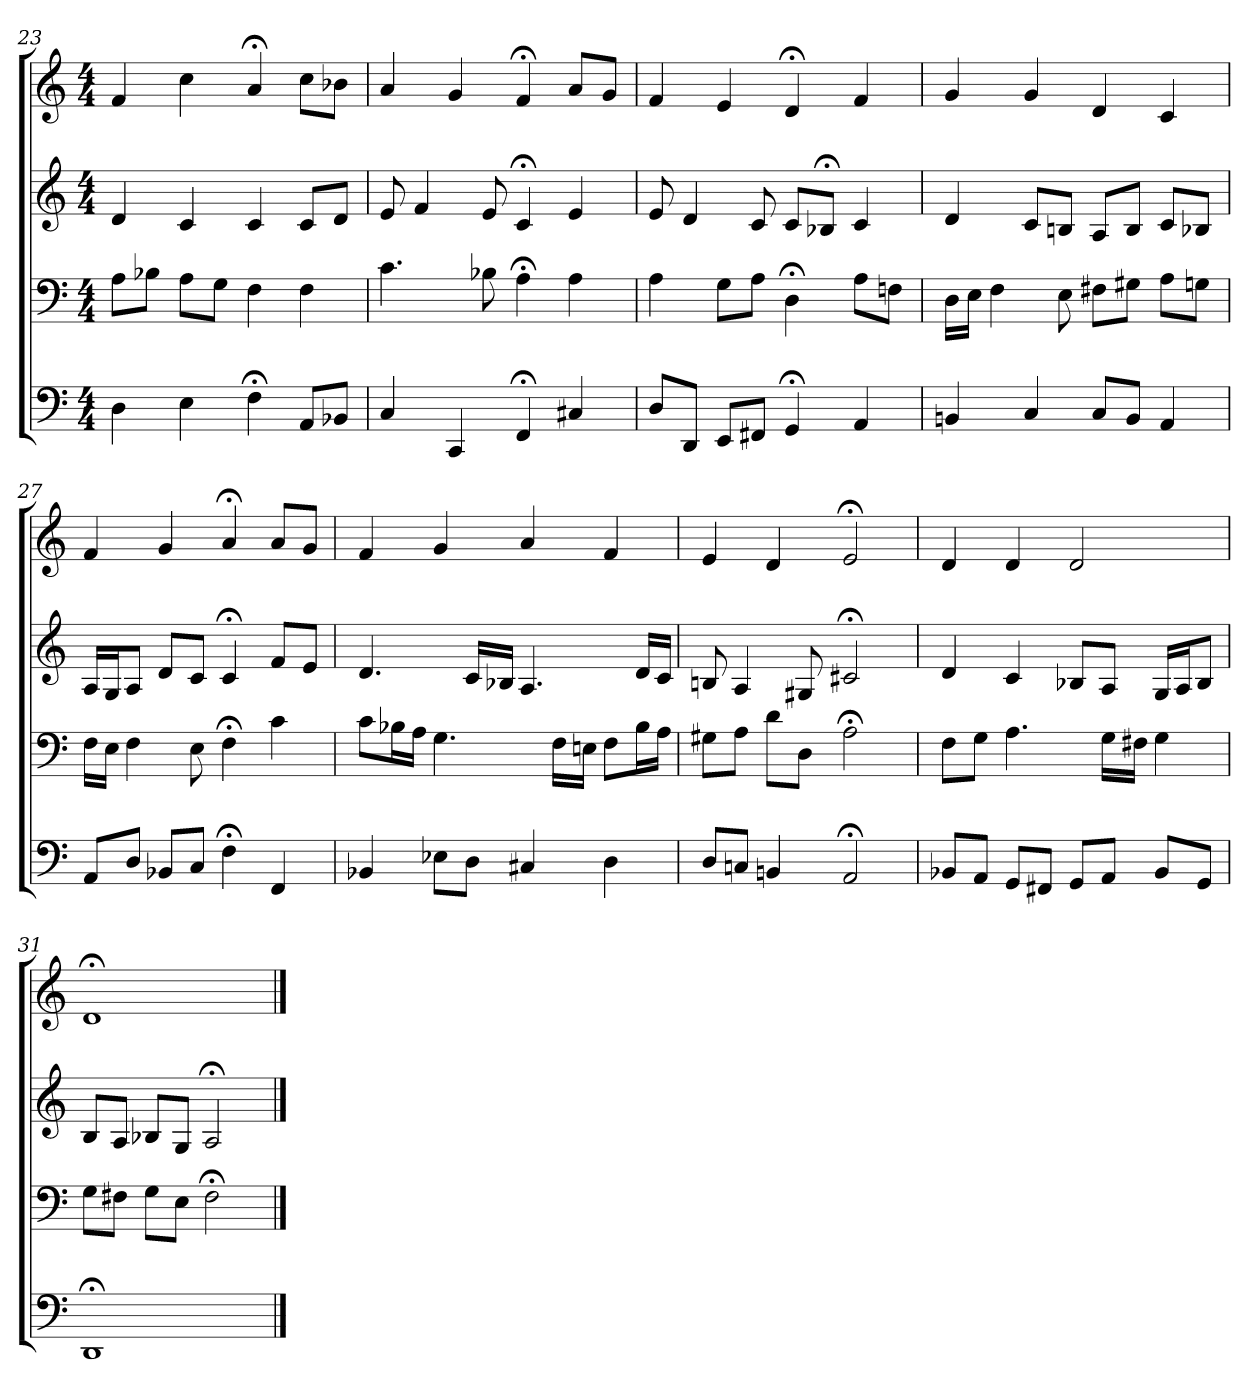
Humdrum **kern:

**kern	**kern	**kern	**kern
*part4	*part3	*part2	*part1
*staff4	*staff3	*staff2	*staff1
*clefF4	*clefF4	*clefG2	*clefG2
*M4/4	*M4/4	*M4/4	*M4/4
=23	=23	=23	=23
4D	8A\L	4d	4f
.	8B-X\J	.	.
4E	8A\L	4c	4cc
.	8G\J	.	.
4F;<	4F	4c	4a;<
8AA/L	4F	8c/L	8cc\L
8BB-X/J	.	8d/J	8b-X\J
=24	=24	=24	=24
4C	4.c	8e	4a
.	.	4f	.
4CC	.	.	4g
.	8B-X	8e	.
4FF;<	4A;<	4c;<	4f;<
4C#X	4A	4e	8a/L
.	.	.	8g/J
=25	=25	=25	=25
8D/L	4A	8e	4f
8DD/J	.	4d	.
8EE/L	8G\L	.	4e
8FF#X/J	8A\J	8c	.
4GG;<	4D;<	8c/L	4d;<
.	.	8B-X;</J	.
4AA	8A\L	4c	4f
.	8Fn\J	.	.
=26	=26	=26	=26
4BBn	16D\LL	4d	4g
.	16E\JJ	.	.
.	4F	.	.
4C	.	8c/L	4g
.	8E	8Bn/J	.
8C/L	8F#X\L	8A/L	4d
8BB/J	8G#X\J	8B/J	.
4AA	8A\L	8c/L	4c
.	8Gn\J	8B-X/J	.
=27	=27	=27	=27
8AA/L	16F\LL	16A/LL	4f
.	16E\JJ	16G/J	.
8D/J	4F	8A/J	.
8BB-X/L	.	8d/L	4g
8C/J	8E	8c/J	.
4F;<	4F;<	4c;<	4a;<
4FF	4c	8f/L	8a/L
.	.	8e/J	8g/J
=28	=28	=28	=28
4BB-X	8c\L	4.d	4f
.	16B-X\L	.	.
.	16A\JJ	.	.
8E-X\L	4.G	.	4g
8D\J	.	16c/LL	.
.	.	16B-X/JJ	.
4C#X	.	4.A	4a
.	16F\LL	.	.
.	16En\JJ	.	.
4D	8F\L	.	4f
.	16B-\L	16d/LL	.
.	16A\JJ	16c/JJ	.
=29	=29	=29	=29
8D/L	8G#X\L	8Bn	4e
8Cn/J	8A\J	4A	.
4BBn	8d\L	.	4d
.	8D\J	8G#X	.
2AA;<	2A;<	2c#X;<	2e;<
=30	=30	=30	=30
8BB-X/L	8F\L	4d	4d
8AA/J	8G\J	.	.
8GG/L	4.A	4c	4d
8FF#X/J	.	.	.
8GG/L	.	8B-X/L	2d
8AA/J	16G\LL	8A/J	.
.	16F#X\JJ	.	.
8BB-/L	4G	16G/LL	.
.	.	16A/J	.
8GG/J	.	8B-/J	.
=31	=31	=31	=31
1DD;<	8G\L	8B/L	1d;<
.	8F#X\J	8A/J	.
.	8G\L	8B-X/L	.
.	8E\J	8G/J	.
.	2F#;<	2A;<	.
==	==	==	==
*-	*-	*-	*-
